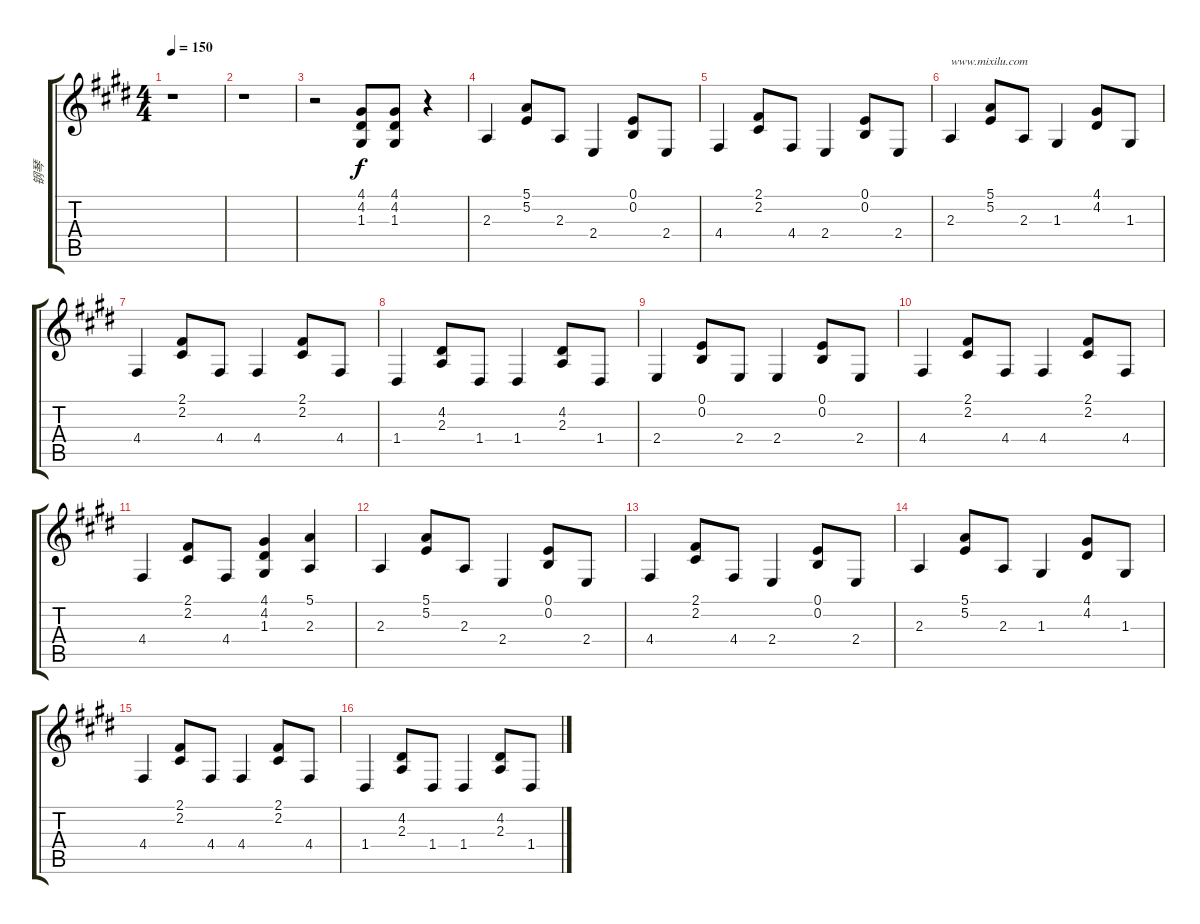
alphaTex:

\track ("钢琴" "钢琴") {instrument acousticgrandpiano}
\staff {score tabs}
\tuning (E4 B3 G3 D3 A2 E2) {hide}
\ts (4 4)
\tempo 150
\clef g2
\ks e
r.1{dy f} |
r.1 |
r.2 (4.1 4.2 1.3).8 (4.1 4.2 1.3).8 r.4 |
2.3.4 (5.1 5.2).8 2.3.8 2.4.4 (0.1 0.2).8 2.4.8 |
4.4.4 (2.1 2.2).8 4.4.8 2.4.4 (0.1 0.2).8 2.4.8 |
2.3.4{txt "www.mixilu.com"} (5.1 5.2).8 2.3.8 1.3.4 (4.1 4.2).8 1.3.8 |
4.4.4 (2.1 2.2).8 4.4.8 4.4.4 (2.1 2.2).8 4.4.8 |
1.4.4 (4.2 2.3).8 1.4.8 1.4.4 (4.2 2.3).8 1.4.8 |
2.4.4 (0.1 0.2).8 2.4.8 2.4.4 (0.1 0.2).8 2.4.8 |
4.4.4 (2.1 2.2).8 4.4.8 4.4.4 (2.1 2.2).8 4.4.8 |
4.4.4 (2.1 2.2).8 4.4.8 (4.1 4.2 1.3).4 (5.1 2.3).4 |
2.3.4 (5.1 5.2).8 2.3.8 2.4.4 (0.1 0.2).8 2.4.8 |
4.4.4 (2.1 2.2).8 4.4.8 2.4.4 (0.1 0.2).8 2.4.8 |
2.3.4 (5.1 5.2).8 2.3.8 1.3.4 (4.1 4.2).8 1.3.8 |
4.4.4 (2.1 2.2).8 4.4.8 4.4.4 (2.1 2.2).8 4.4.8 |
1.4.4 (4.2 2.3).8 1.4.8 1.4.4 (4.2 2.3).8 1.4.8
